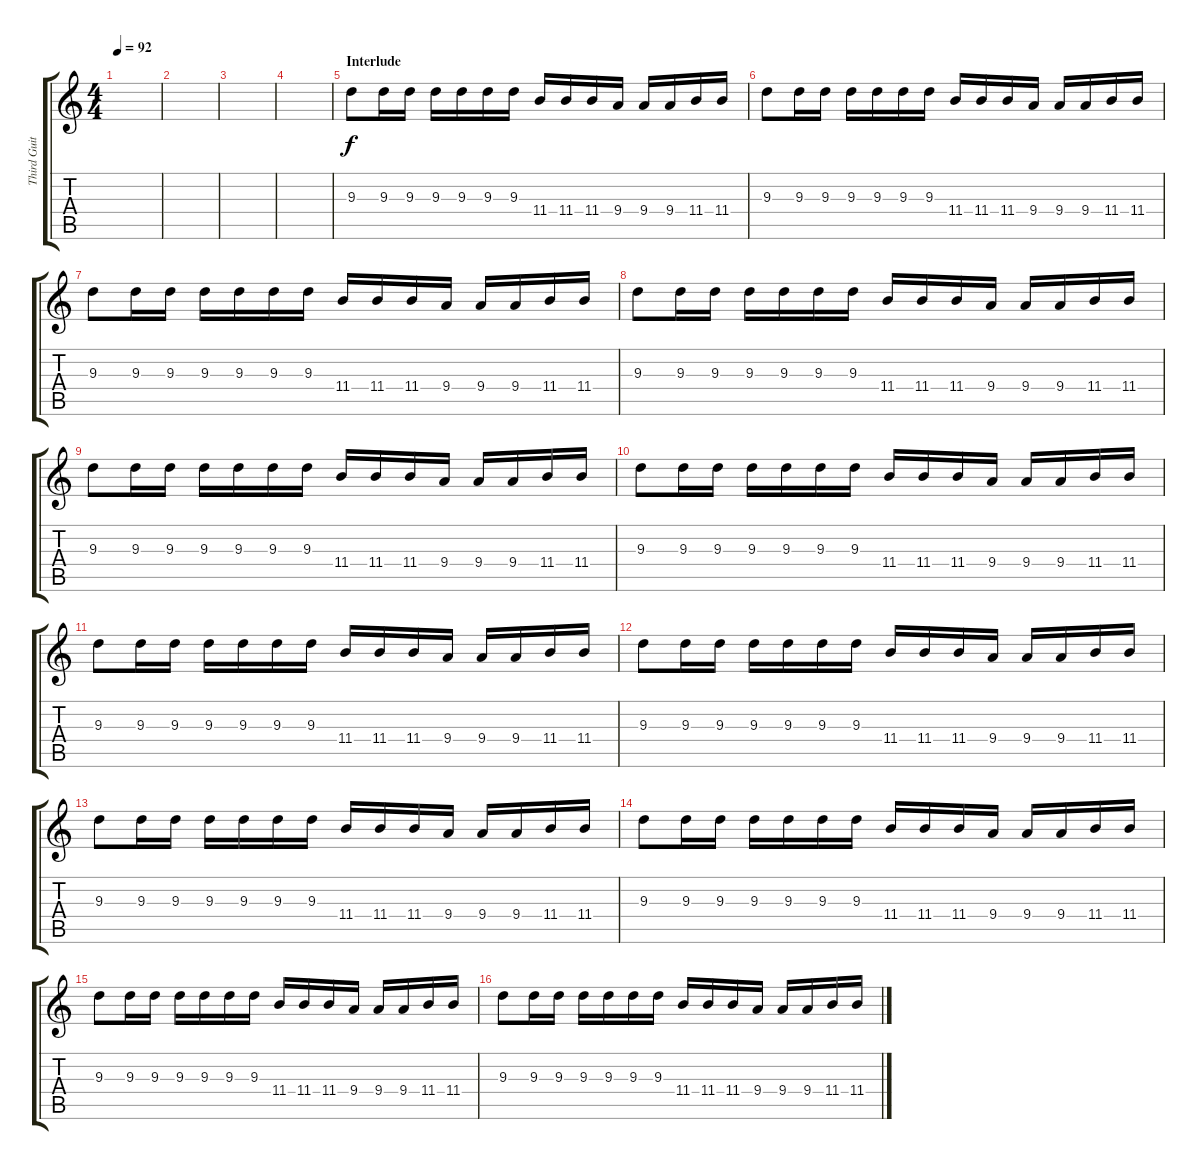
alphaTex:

\track ("Third Guitar" "Third Guit") {instrument distortionguitar}
\staff {score tabs}
\tuning (D4 A3 F3 C3 G2 D2) {hide}
\ts (4 4)
\tempo 92
\clef g2
\ks c
|
|
|
|
\section ("" "Interlude")
9.3.8{volume 11} 9.3.16 9.3.16 9.3.16 9.3.16 9.3.16 9.3.16 11.4.16 11.4.16 11.4.16 9.4.16 9.4.16 9.4.16 11.4.16 11.4.16 |
9.3.8 9.3.16 9.3.16 9.3.16 9.3.16 9.3.16 9.3.16 11.4.16 11.4.16 11.4.16 9.4.16 9.4.16 9.4.16 11.4.16 11.4.16 |
9.3.8 9.3.16 9.3.16 9.3.16 9.3.16 9.3.16 9.3.16 11.4.16 11.4.16 11.4.16 9.4.16 9.4.16 9.4.16 11.4.16 11.4.16 |
9.3.8 9.3.16 9.3.16 9.3.16 9.3.16 9.3.16 9.3.16 11.4.16 11.4.16 11.4.16 9.4.16 9.4.16 9.4.16 11.4.16 11.4.16 |
9.3.8 9.3.16 9.3.16 9.3.16 9.3.16 9.3.16 9.3.16 11.4.16 11.4.16 11.4.16 9.4.16 9.4.16 9.4.16 11.4.16 11.4.16 |
9.3.8 9.3.16 9.3.16 9.3.16 9.3.16 9.3.16 9.3.16 11.4.16 11.4.16 11.4.16 9.4.16 9.4.16 9.4.16 11.4.16 11.4.16 |
9.3.8 9.3.16 9.3.16 9.3.16 9.3.16 9.3.16 9.3.16 11.4.16 11.4.16 11.4.16 9.4.16 9.4.16 9.4.16 11.4.16 11.4.16 |
9.3.8 9.3.16 9.3.16 9.3.16 9.3.16 9.3.16 9.3.16 11.4.16 11.4.16 11.4.16 9.4.16 9.4.16 9.4.16 11.4.16 11.4.16 |
9.3.8 9.3.16 9.3.16 9.3.16 9.3.16 9.3.16 9.3.16 11.4.16 11.4.16 11.4.16 9.4.16 9.4.16 9.4.16 11.4.16 11.4.16 |
9.3.8 9.3.16 9.3.16 9.3.16 9.3.16 9.3.16 9.3.16 11.4.16 11.4.16 11.4.16 9.4.16 9.4.16 9.4.16 11.4.16 11.4.16 |
9.3.8 9.3.16 9.3.16 9.3.16 9.3.16 9.3.16 9.3.16 11.4.16 11.4.16 11.4.16 9.4.16 9.4.16 9.4.16 11.4.16 11.4.16 |
9.3.8 9.3.16 9.3.16 9.3.16 9.3.16 9.3.16 9.3.16 11.4.16 11.4.16 11.4.16 9.4.16 9.4.16 9.4.16 11.4.16 11.4.16
